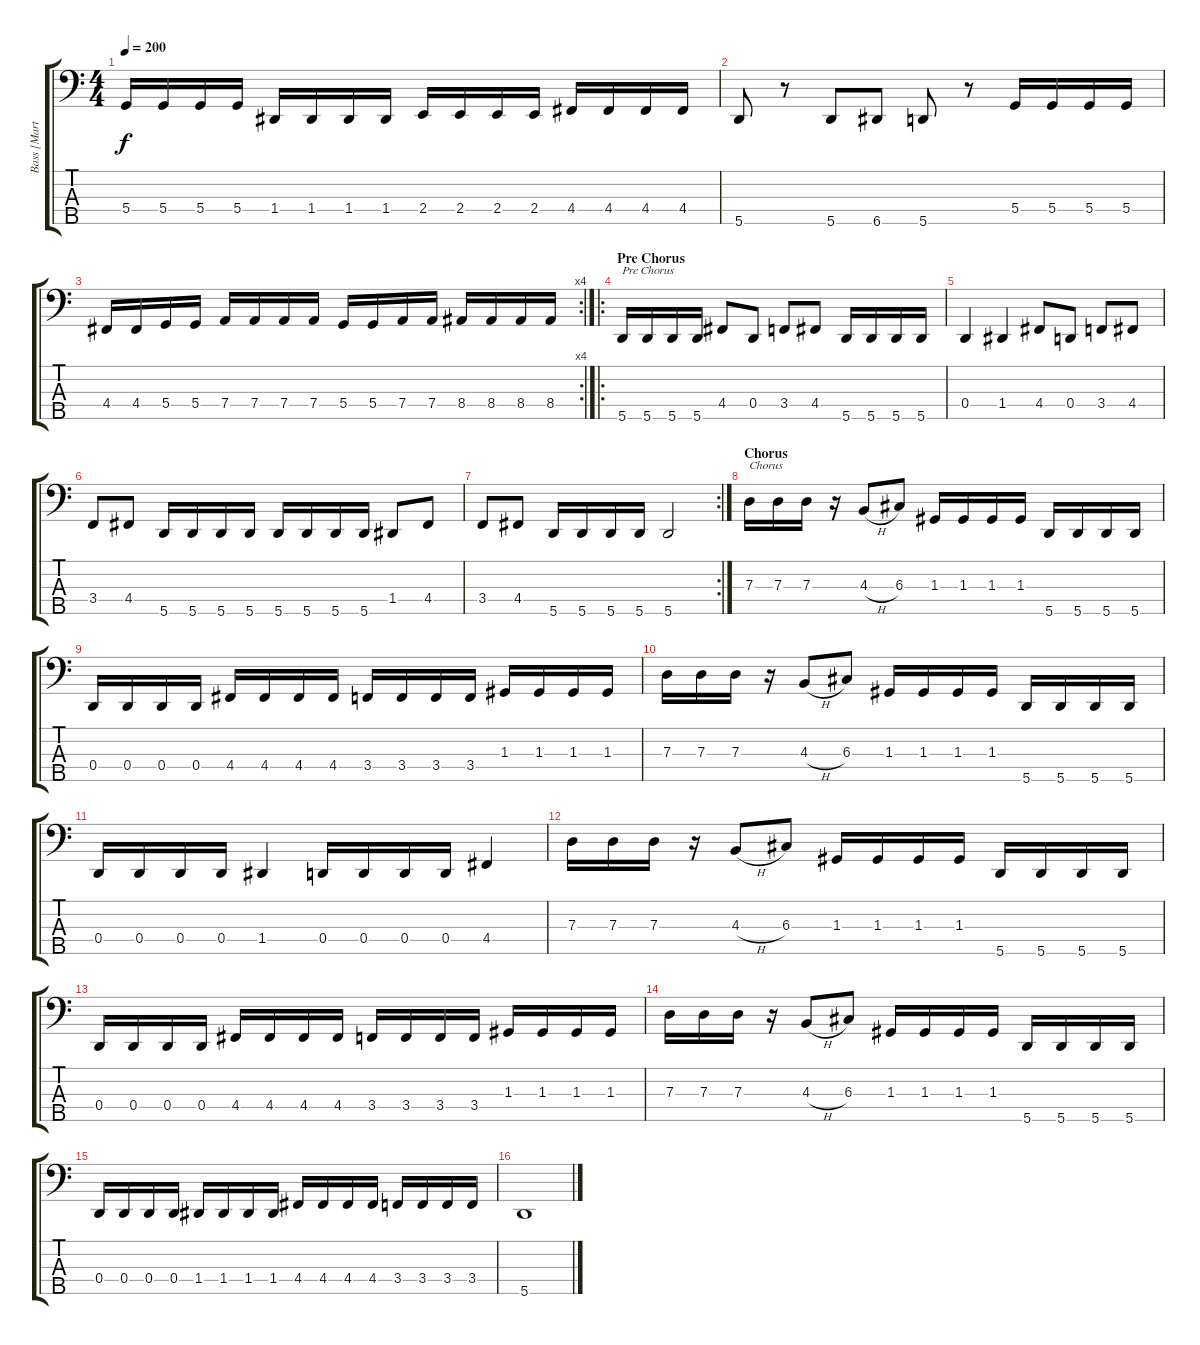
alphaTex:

\track ("Bass [Martin]" "Bass [Mart") {instrument electricbassfinger}
\staff {score tabs}
\tuning (F2 C2 G1 D1 A0) {hide}
\ts (4 4)
\tempo 200
\clef f4
\ks c
5.4.16{dy f} 5.4.16 5.4.16 5.4.16 1.4.16 1.4.16 1.4.16 1.4.16 2.4.16 2.4.16 2.4.16 2.4.16 4.4.16 4.4.16 4.4.16 4.4.16 |
5.5.8 r.8 5.5.8 6.5.8 5.5.8 r.8 5.4.16 5.4.16 5.4.16 5.4.16 |
\rc 4
4.4.16 4.4.16 5.4.16 5.4.16 7.4.16 7.4.16 7.4.16 7.4.16 5.4.16 5.4.16 7.4.16 7.4.16 8.4.16 8.4.16 8.4.16 8.4.16 |
\ro
\section ("" "Pre Chorus")
5.5.16{txt "Pre Chorus"} 5.5.16 5.5.16 5.5.16 4.4.8 0.4.8 3.4.8 4.4.8 5.5.16 5.5.16 5.5.16 5.5.16 |
0.4.4 1.4.4 4.4.8 0.4.8 3.4.8 4.4.8 |
3.4.8 4.4.8 5.5.16 5.5.16 5.5.16 5.5.16 5.5.16 5.5.16 5.5.16 5.5.16 1.4.8 4.4.8 |
\rc 2
3.4.8 4.4.8 5.5.16 5.5.16 5.5.16 5.5.16 5.5.2 |
\section ("" "Chorus")
7.3.16{txt "Chorus"} 7.3.16 7.3.16 r.16 4.3{h}.8 6.3.8 1.3.16 1.3.16 1.3.16 1.3.16 5.5.16 5.5.16 5.5.16 5.5.16 |
0.4.16 0.4.16 0.4.16 0.4.16 4.4.16 4.4.16 4.4.16 4.4.16 3.4.16 3.4.16 3.4.16 3.4.16 1.3.16 1.3.16 1.3.16 1.3.16 |
7.3.16 7.3.16 7.3.16 r.16 4.3{h}.8 6.3.8 1.3.16 1.3.16 1.3.16 1.3.16 5.5.16 5.5.16 5.5.16 5.5.16 |
0.4.16 0.4.16 0.4.16 0.4.16 1.4.4 0.4.16 0.4.16 0.4.16 0.4.16 4.4.4 |
7.3.16 7.3.16 7.3.16 r.16 4.3{h}.8 6.3.8 1.3.16 1.3.16 1.3.16 1.3.16 5.5.16 5.5.16 5.5.16 5.5.16 |
0.4.16 0.4.16 0.4.16 0.4.16 4.4.16 4.4.16 4.4.16 4.4.16 3.4.16 3.4.16 3.4.16 3.4.16 1.3.16 1.3.16 1.3.16 1.3.16 |
7.3.16 7.3.16 7.3.16 r.16 4.3{h}.8 6.3.8 1.3.16 1.3.16 1.3.16 1.3.16 5.5.16 5.5.16 5.5.16 5.5.16 |
0.4.16 0.4.16 0.4.16 0.4.16 1.4.16 1.4.16 1.4.16 1.4.16 4.4.16 4.4.16 4.4.16 4.4.16 3.4.16 3.4.16 3.4.16 3.4.16 |
5.5.1
